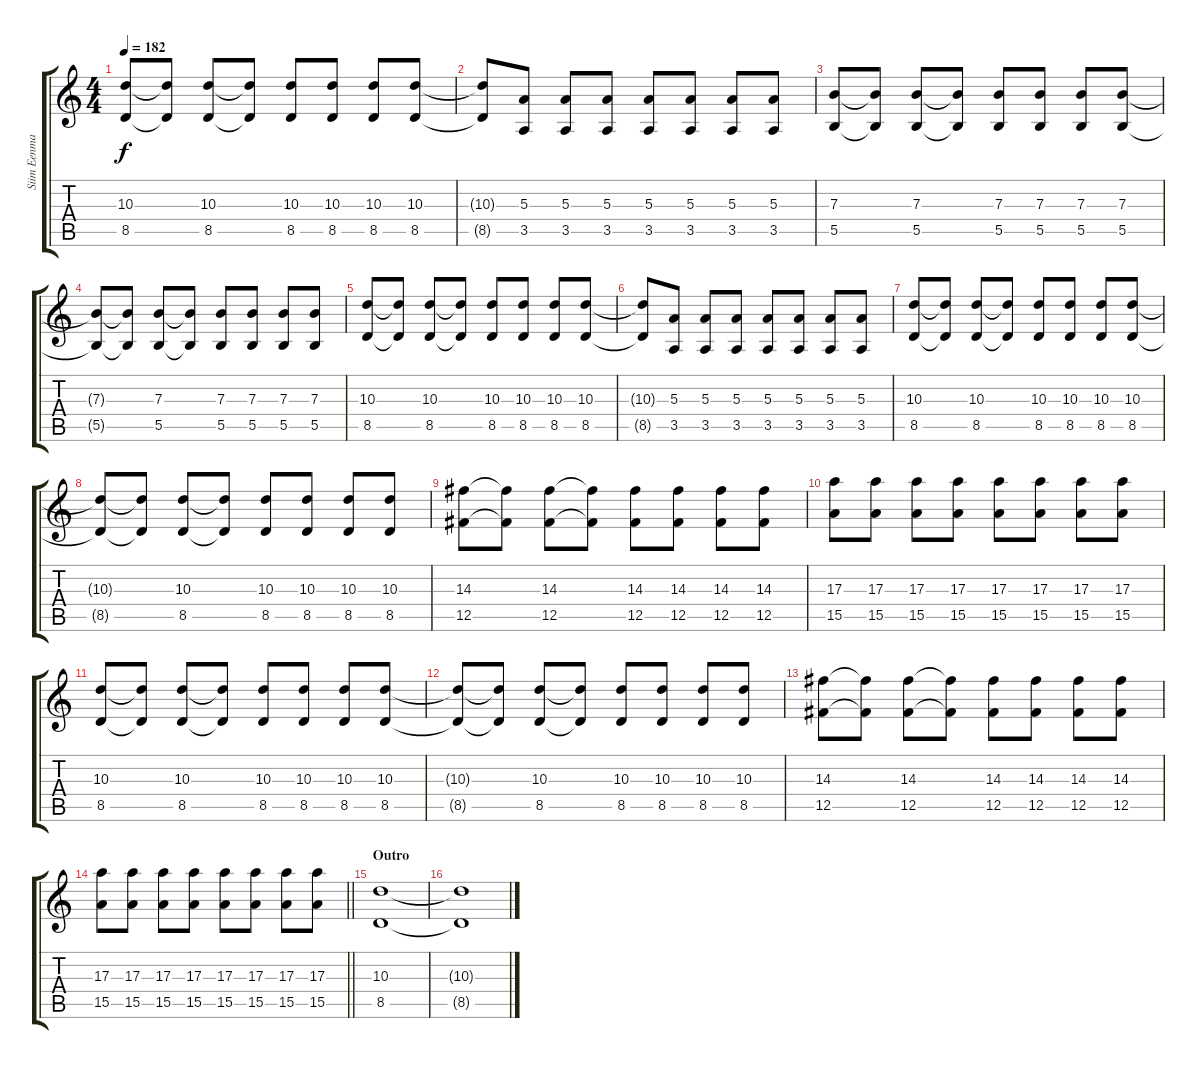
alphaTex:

\track ("Siim Eenma" "Siim Eenma") {instrument distortionguitar}
\staff {score tabs}
\tuning (Db4 Ab3 E3 B2 Gb2 B1) {hide}
\ts (4 4)
\tempo 182
\clef g2
\ks c
(10.3 8.5).8{dy f} (10.3{t} 8.5{t}).8 (10.3 8.5).8 (10.3{t} 8.5{t}).8 (10.3 8.5).8 (10.3 8.5).8 (10.3 8.5).8 (10.3 8.5).8 |
(10.3{t} 8.5{t}).8 (5.3 3.5).8 (5.3 3.5).8 (5.3 3.5).8 (5.3 3.5).8 (5.3 3.5).8 (5.3 3.5).8 (5.3 3.5).8 |
(7.3 5.5).8 (7.3{t} 5.5{t}).8 (7.3 5.5).8 (7.3{t} 5.5{t}).8 (7.3 5.5).8 (7.3 5.5).8 (7.3 5.5).8 (7.3 5.5).8 |
(7.3{t} 5.5{t}).8 (7.3{t} 5.5{t}).8 (7.3 5.5).8 (7.3{t} 5.5{t}).8 (7.3 5.5).8 (7.3 5.5).8 (7.3 5.5).8 (7.3 5.5).8 |
(10.3 8.5).8 (10.3{t} 8.5{t}).8 (10.3 8.5).8 (10.3{t} 8.5{t}).8 (10.3 8.5).8 (10.3 8.5).8 (10.3 8.5).8 (10.3 8.5).8 |
(10.3{t} 8.5{t}).8 (5.3 3.5).8 (5.3 3.5).8 (5.3 3.5).8 (5.3 3.5).8 (5.3 3.5).8 (5.3 3.5).8 (5.3 3.5).8 |
(10.3 8.5).8 (10.3{t} 8.5{t}).8 (10.3 8.5).8 (10.3{t} 8.5{t}).8 (10.3 8.5).8 (10.3 8.5).8 (10.3 8.5).8 (10.3 8.5).8 |
(10.3{t} 8.5{t}).8 (10.3{t} 8.5{t}).8 (10.3 8.5).8 (10.3{t} 8.5{t}).8 (10.3 8.5).8 (10.3 8.5).8 (10.3 8.5).8 (10.3 8.5).8 |
(14.3 12.5).8 (14.3{t} 12.5{t}).8 (14.3 12.5).8 (14.3{t} 12.5{t}).8 (14.3 12.5).8 (14.3 12.5).8 (14.3 12.5).8 (14.3 12.5).8 |
(17.3 15.5).8 (17.3 15.5).8 (17.3 15.5).8 (17.3 15.5).8 (17.3 15.5).8 (17.3 15.5).8 (17.3 15.5).8 (17.3 15.5).8 |
(10.3 8.5).8 (10.3{t} 8.5{t}).8 (10.3 8.5).8 (10.3{t} 8.5{t}).8 (10.3 8.5).8 (10.3 8.5).8 (10.3 8.5).8 (10.3 8.5).8 |
(10.3{t} 8.5{t}).8 (10.3{t} 8.5{t}).8 (10.3 8.5).8 (10.3{t} 8.5{t}).8 (10.3 8.5).8 (10.3 8.5).8 (10.3 8.5).8 (10.3 8.5).8 |
(14.3 12.5).8 (14.3{t} 12.5{t}).8 (14.3 12.5).8 (14.3{t} 12.5{t}).8 (14.3 12.5).8 (14.3 12.5).8 (14.3 12.5).8 (14.3 12.5).8 |
\barLineRight lightlight
(17.3 15.5).8 (17.3 15.5).8 (17.3 15.5).8 (17.3 15.5).8 (17.3 15.5).8 (17.3 15.5).8 (17.3 15.5).8 (17.3 15.5).8 |
\section ("" "Outro")
(10.3 8.5).1 |
(10.3{t} 8.5{t}).1
